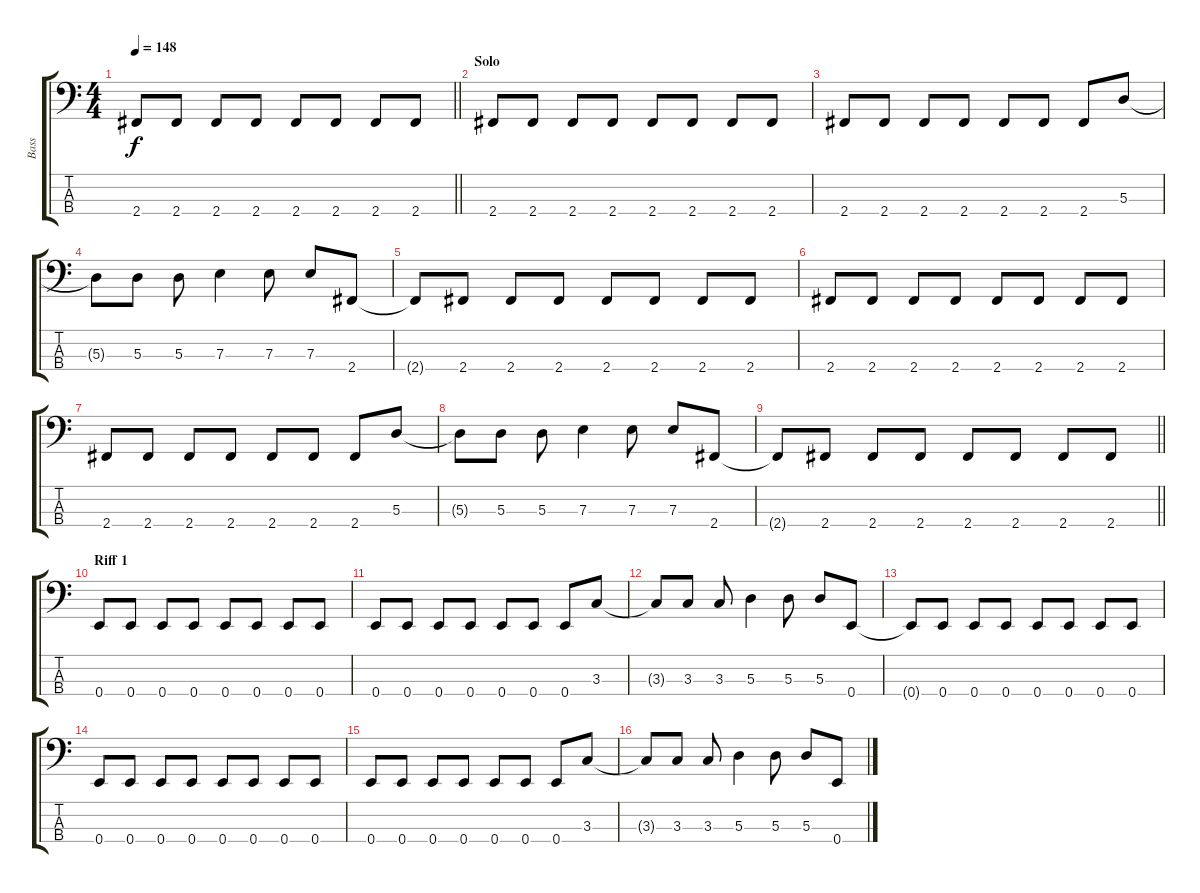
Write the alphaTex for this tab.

\track ("Bass" "Bass") {instrument electricbasspick}
\staff {score tabs}
\tuning (G2 D2 A1 E1) {hide}
\ts (4 4)
\tempo 148
\clef f4
\barLineRight lightlight
\ks c
2.4{t}.8{dy f} 2.4.8 2.4.8 2.4.8 2.4.8 2.4.8 2.4.8 2.4.8 |
\section ("" "Solo")
2.4.8 2.4.8 2.4.8 2.4.8 2.4.8 2.4.8 2.4.8 2.4.8 |
2.4.8 2.4.8 2.4.8 2.4.8 2.4.8 2.4.8 2.4.8 5.3.8 |
5.3{t}.8 5.3.8 5.3.8 7.3.4 7.3.8 7.3.8 2.4.8 |
2.4{t}.8 2.4.8 2.4.8 2.4.8 2.4.8 2.4.8 2.4.8 2.4.8 |
2.4.8 2.4.8 2.4.8 2.4.8 2.4.8 2.4.8 2.4.8 2.4.8 |
2.4.8 2.4.8 2.4.8 2.4.8 2.4.8 2.4.8 2.4.8 5.3.8 |
5.3{t}.8 5.3.8 5.3.8 7.3.4 7.3.8 7.3.8 2.4.8 |
\barLineRight lightlight
2.4{t}.8 2.4.8 2.4.8 2.4.8 2.4.8 2.4.8 2.4.8 2.4.8 |
\section ("" "Riff 1")
0.4.8 0.4.8 0.4.8 0.4.8 0.4.8 0.4.8 0.4.8 0.4.8 |
0.4.8 0.4.8 0.4.8 0.4.8 0.4.8 0.4.8 0.4.8 3.3.8 |
3.3{t}.8 3.3.8 3.3.8 5.3.4 5.3.8 5.3.8 0.4.8 |
0.4{t}.8 0.4.8 0.4.8 0.4.8 0.4.8 0.4.8 0.4.8 0.4.8 |
0.4.8 0.4.8 0.4.8 0.4.8 0.4.8 0.4.8 0.4.8 0.4.8 |
0.4.8 0.4.8 0.4.8 0.4.8 0.4.8 0.4.8 0.4.8 3.3.8 |
3.3{t}.8 3.3.8 3.3.8 5.3.4 5.3.8 5.3.8 0.4.8
